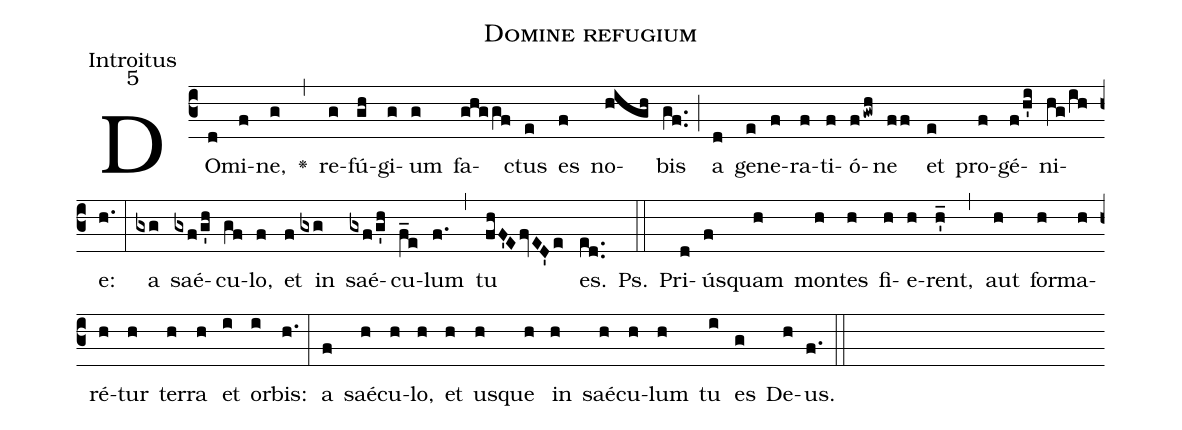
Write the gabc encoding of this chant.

name:Domine refugium;
office-part:Introitus;
mode:5;
%%
(c3)DO(d)mi(f)ne,(g) <v>\greheightstar</v>(,) re(g)fú(gh)gi(g)um(g) fa(ghggf)ctus(e) es(f) no(high)bis(gf..) (;) a(d) ge(e)ne(f)ra(f)ti(f)ó(fgwh)ne(ff) et(e) pro(f)gé(f/h'i)ni(hg/ih)e:(h.) (:) a(gxg) saé(gxf/g'h)cu(gf)lo,(f) et(f) in(gxg) saé(gxf/g'h)cu(f_e)lum(f.) (,) tu(fhF'EfvED'e) es.(ed..)  Ps.(::) Pri(d)ús(f)quam(h) mon(h)tes(h) fi(h)e(h)rent,(h_') (,) aut(h) for(h)ma(h)ré(h)tur(h) ter(h)ra(h) et(i) or(i)bis:(h.) (:) a(f) saé(h)cu(h)lo,(h) et(h) us(h)que(h) in(h) saé(h)cu(h)lum(h) tu(i) es(g) De(h)us.(f.) (::)
